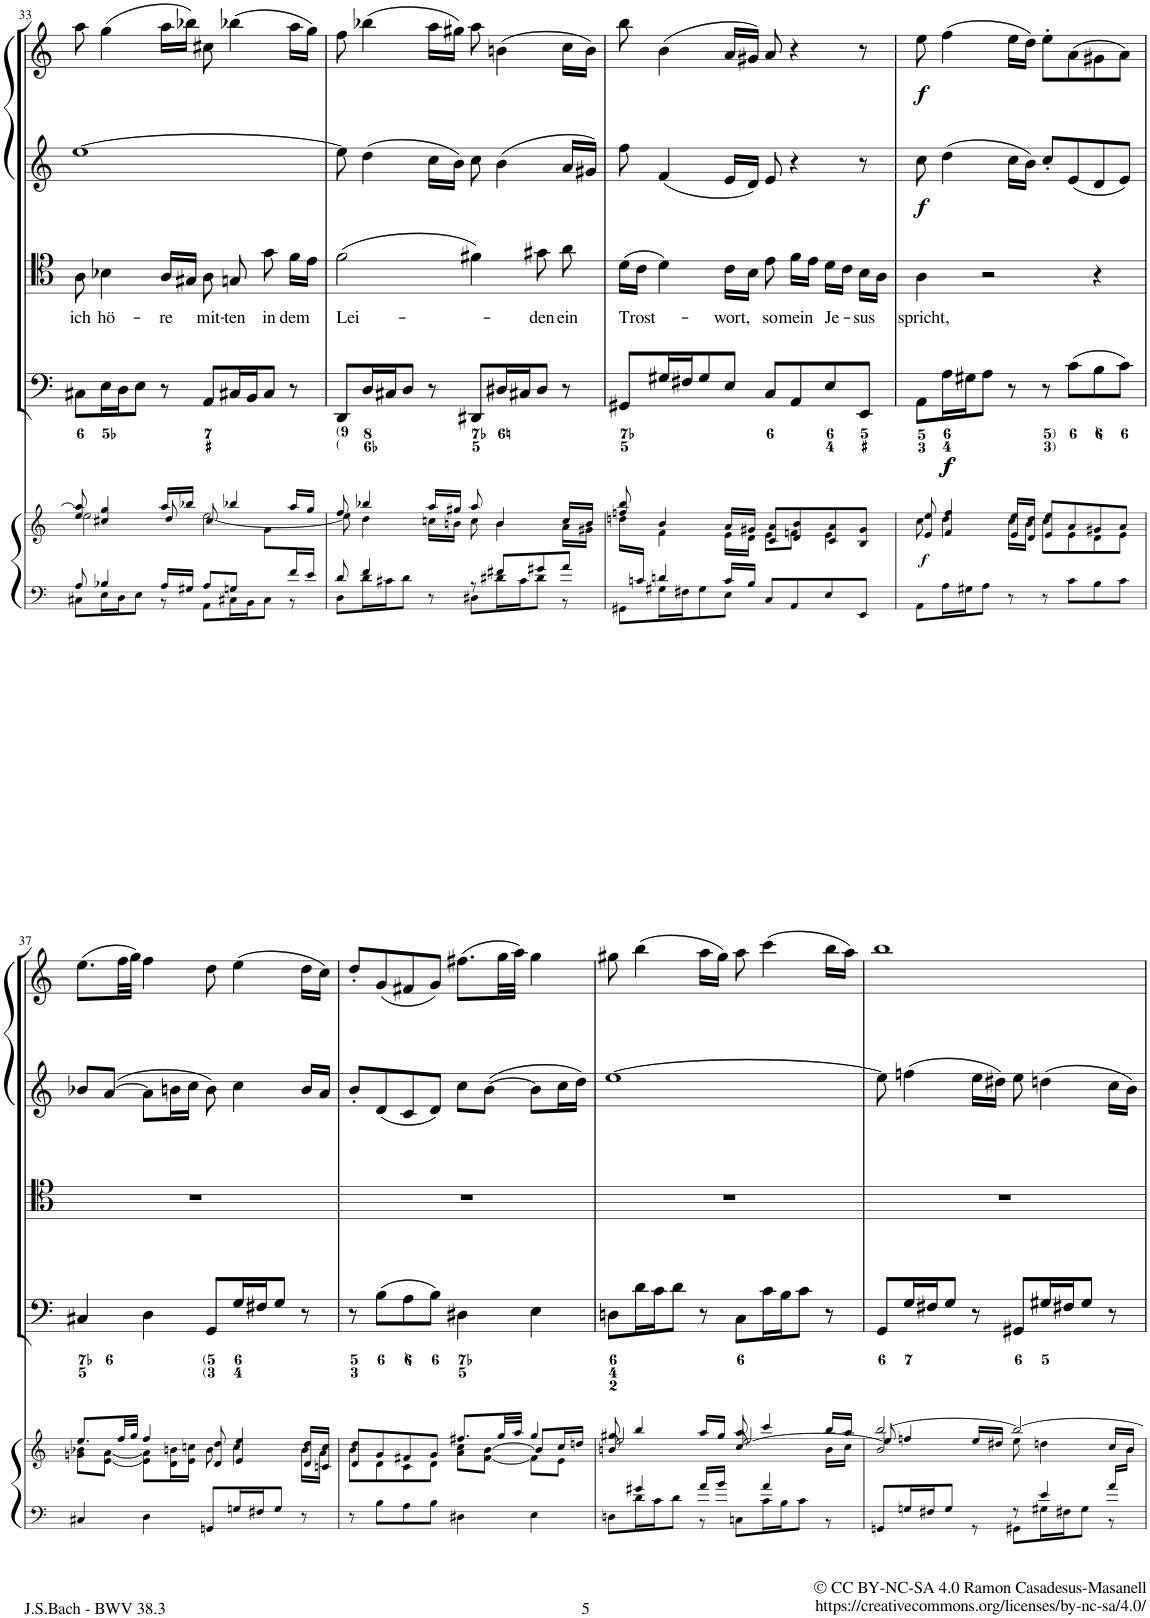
**kern	**kern	**dynam	**kern	**dynam	**kern	**text	**kern	**dynam	**kern	**dynam
*part5	*part5	*part5	*part4	*part4	*part3	*part3	*part2	*part2	*part1	*part1
*staff6	*staff5	*staff5/6	*staff4	*staff4	*staff3	*staff3	*staff2	*staff2	*staff1	*staff1
*I"Piano reduction	*	*	*I"Continuo	*	*I"Tenore	*	*I"Oboe II	*	*I"Oboe I	*
*I'Pno	*	*	*	*	*	*	*I'Ob	*	*I'Ob	*
!!LO:PB:g=z
*clefF4	*clefG2	*	*clefF4	*	*clefC4	*	*clefG2	*	*clefG2	*
*k[]	*k[]	*	*k[]	*	*k[]	*	*k[]	*	*k[]	*
*M4/4	*M4/4	*	*M4/4	*	*M4/4	*	*M4/4	*	*M4/4	*
*met(c)	*met(c)	*	*met(c)	*	*met(c)	*	*met(c)	*	*met(c)	*
=33	=33	=33	=33	=33	=33	=33	=33	=33	=33	=33
*^	*^	*	*	*	*	*	*	*	*	*
*	*	*	*^	*	*	*	*	*	*	*	*	*
*	*	*	*	*^	*	*	*	*	*	*	*	*	*
!	!	!	!	!	!	!	!	!	!	!LO:LY:b	!	!	!	!
8A/	8C#X\L	8ee/ 8aa/]	2ee\	4.ryy	2.ryy	.	8C#X\L	.	8A\	ich	[1ee	.	8aa\	.
!	!	!	!	!	!	!	!	!	!	!LO:LY:b	!	!	!	!
4B-X/	16E\L	4cc#X/ 4gg/	.	.	.	.	16E\L	.	4B-X\	hö-	.	.	(4gg\	.
.	16D\J	.	.	.	.	.	16D\J	.	.	.	.	.	.	.
.	8E\J	.	.	.	.	.	8E\J	.	.	.	.	.	.	.
!	!	!	!	!	!	!	!	!	!	!LO:LY:b	!	!	!	!
16A/LL	8r	16aa/LL	.	8dd/	.	.	8r	.	16A/LL	-re	.	.	16aa\LL	.
16G#X/JJ	.	16bb-X/JJ	.	.	.	.	.	.	16G#X/JJ	.	.	.	16bb-X\JJ)	.
!	!	!	!	!	!	!	!	!	!	!LO:LY:b	!	!	!	!
8A/L	8AA\L	8cc#/	[2ee\	2ryy	.	.	8AA/L	.	8A\	mit-	.	.	8cc#X\	.
!	!	!	!	!	!	!	!	!	!	!LO:LY:b	!	!	!	!
8Gn/J	16C#X\L	4bb-X/	.	.	.	.	16C#X/L	.	8Gn/	-ten	.	.	(4bb-X\	.
.	16BB\J	.	.	.	.	.	16BB/J	.	.	.	.	.	.	.
!	!	!	!	!	!	!	!	!	!	!LO:LY:b	!	!	!	!
8ryy	8C#\J	.	.	.	8g\L	.	8C#/J	.	8g\	in	.	.	.	.
!	!	!	!	!	!	!	!	!	!	!LO:LY:b	!	!	!	!
16f/L	8r	16aa/LL	.	.	8ryy	.	8r	.	16f\LL	dem	.	.	16aa\LL	.
16e/JJ	.	16gg/JJ	.	.	.	.	.	.	16e\JJ	.	.	.	16gg\JJ)	.
*	*	*	*v	*v	*v	*	*	*	*	*	*	*	*	*
=34	=34	=34	=34	=34	=34	=34	=34	=34	=34	=34	=34	=34
!	!	!	!	!	!	!	!	!LO:LY:b	!	!	!	!
8d/	8D\L	8ff/	8ee\]	.	8DD/L	.	(2f\	Lei-	8ee\]	.	8ff\	.
4f/	16d\L	4bb-X/	4dd\	.	16D/L	.	.	.	(4dd\	.	(4bb-X\	.
.	16c#X\J	.	.	.	16C#X/J	.	.	.	.	.	.	.
.	8d\J	.	.	.	8D/J	.	.	.	.	.	.	.
8r	8ryy	16aa/LL	16ccn\LL	.	8r	.	.	.	16cc\LL	.	16aa\LL	.
.	.	16gg#X/JJ	16bn\JJ	.	.	.	.	.	16b\JJ)	.	16gg#X\JJ)	.
8r	8D#X\L	8aa/	8cc\	.	8DD#X/L	.	4f#X\)	.	8cc\	.	8aa\	.
8f#X/L	16d#X\L	4b/	4b\	.	16D#X/L	.	.	.	(4b\	.	(4bn\	.
.	16c#\J	.	.	.	16C#X/J	.	.	.	.	.	.	.
!	!	!	!	!	!	!	!	!LO:LY:b	!	!	!	!
8g#X/	8d#\J	.	.	.	8D#/J	.	8g#X\	-den	.	.	.	.
!	!	!	!	!	!	!	!	!LO:LY:b	!	!	!	!
8a/J	8r	16cc/LL	16a\LL	.	8r	.	8a\	ein	16a/LL	.	16cc\LL	.
.	.	16b/JJ	16g#X\JJ	.	.	.	.	.	16g#X/JJ)	.	16b\JJ)	.
=35	=35	=35	=35	=35	=35	=35	=35	=35	=35	=35	=35	=35
*	*^	*	*	*	*	*	*	*	*	*	*	*
!	!	!	!	!	!	!	!	!	!LO:LY:b	!	!	!	!
16ryy	8ryy	8GG#X\L	8ffn/ 8bb/	16ddn\LL	.	8GG#X/L	.	(16d\LL	Trost-	8ff\	.	8bb\	.
16cn/JJ	.	.	.	16ryy	.	.	.	16c\JJ	.	.	.	.	.
2..ryy	4dn/	16G#X\L	4b/	4f\	.	16G#X/L	.	4d\)	.	(4f/	.	(4b\	.
.	.	16F#X\J	.	.	.	16F#X/J	.	.	.	.	.	.	.
.	.	8G#\	.	.	.	8G#/	.	.	.	.	.	.	.
!	!	!	!	!	!	!	!	!	!LO:LY:b	!	!	!	!
.	16c/LL	8E\J	16a/LL	16e\LL	.	8E/J	.	16c\LL	wort,	16e/LL	.	16a/LL	.
.	16B/JJ	.	16g#X/JJ	16d\JJ	.	.	.	16B\JJ	.	16d/JJ)	.	16g#X/JJ)	.
!	!	!	!	!	!	!	!	!	!LO:LY:b	!	!	!	!
.	8C/L	2ryy	8c/ 8a/L	8e\L	.	8C/L	.	8e\	so	8e/	.	8a/	.
!	!	!	!	!	!	!	!	!	!LO:LY:b	!	!	!	!
.	8AA/	.	8d/ 8b/	8fn\J	.	8AA/	.	16f\LL	mein	4r	.	4r	.
.	.	.	.	.	.	.	.	16e\JJ	.	.	.	.	.
!	!	!	!	!	!	!	!	!	!LO:LY:b	!	!	!	!
.	8E/	.	8c/ 8a/	4e\	.	8E/	.	16d\LL	Je-	.	.	.	.
.	.	.	.	.	.	.	.	16c\JJ	.	.	.	.	.
!	!	!	!	!	!	!	!	!	!LO:LY:b	!	!	!	!
.	8EE/J	.	8B/ 8g#/J	.	.	8EE/J	.	16B\LL	sus	8r	.	8r	.
.	.	.	.	.	.	.	.	16A\JJ	.	.	.	.	.
*v	*v	*v	*	*	*	*	*	*	*	*	*	*	*
=36	=36	=36	=36	=36	=36	=36	=36	=36	=36	=36	=36
!	!	!	!LO:DY:b	!	!	!	!LO:LY:b	!	!LO:DY:b	!	!LO:DY:b
8AA\L	8e/ 8ee/	8cc\	f	8AA\L	.	4A\	spricht,	8cc\	f	8ee\	f
!	!	!	!	!	!LO:DY:b	!	!	!	!	!	!
!	!	!	!	!	!LO:DY:n=1:b	!	!	!	!	!	!
16A\L	4f/ 4ff/	4dd\	.	16A\L	f f	.	.	(4dd\	.	(4ff\	.
16G#X\J	.	.	.	16G#X\J	.	.	.	.	.	.	.
8A\J	.	.	.	8A\J	.	2r	.	.	.	.	.
8r	16e/ 16ee/LL	16cc\LL	.	8r	.	.	.	16cc\LL	.	16ee\LL	.
.	16d/ 16dd/JJ	16b\JJ	.	.	.	.	.	16b\JJ)	.	16dd\JJ)	.
8r	8e/ 8ee/L	8cc\L	.	8r	.	.	.	8cc'/L	.	8ee'\L	.
8c\L	8a/	8e\	.	(8c\L	.	.	.	(8e/	.	(8a\	.
8B\	8g#X/	8d\	.	8B\	.	4r	.	8d/	.	8g#X\	.
8c\J	8a/J	8e\J	.	8c\J)	.	.	.	8e/J)	.	8a\J)	.
!!LO:LB:g=z
=37	=37	=37	=37	=37	=37	=37	=37	=37	=37	=37	=37
4C#X/	8.ee/L	8gn\ 8b-X\L	.	4C#X/	.	1r	.	8b-X/L	.	(8.ee\L	.
.	.	[8e\ [8a\J	.	.	.	.	.	([8a/J	.	.	.
.	32ff/LL	.	.	.	.	.	.	.	.	32ff\LL	.
.	32gg/JJJ	.	.	.	.	.	.	.	.	32gg\JJJ)	.
4D\	4ff/	8e\] 8a\]L	.	4D\	.	.	.	8a\L]	.	4ff\	.
.	.	16d\ 16bn\L	.	.	.	.	.	16bn\L	.	.	.
.	.	16e\ 16ccn\JJ	.	.	.	.	.	16cc\JJ	.	.	.
8GGn/L	8d/ 8dd/	8b\	.	8GG/L	.	.	.	8b\)	.	8dd\	.
16Gn/L	4e/ 4ee/	4cc\	.	16G/L	.	.	.	4cc\	.	(4ee\	.
16F#X/J	.	.	.	16F#X/J	.	.	.	.	.	.	.
8G/J	.	.	.	8G/J	.	.	.	.	.	.	.
8r	16d/ 16dd/LL	16b\LL	.	8r	.	.	.	16b/LL	.	16dd\LL	.
.	16cn/ 16cc/JJ	16a\JJ	.	.	.	.	.	16a/JJ	.	16cc\JJ)	.
=38	=38	=38	=38	=38	=38	=38	=38	=38	=38	=38	=38
*	*	*^	*	*	*	*	*	*	*	*	*
8r	8d/ 8dd/L	8b\L	2.ryy	.	8r	.	1r	.	8b'/L	.	8dd'/L	.
8B\L	8g/	8d\	.	.	(8B\L	.	.	.	(8d/	.	(8g/	.
8A\	8f#X/	8c\	.	.	8A\	.	.	.	8c/	.	8f#X/	.
8B\J	8g/J	8d\J	.	.	8B\J)	.	.	.	8d/J)	.	8g/J)	.
4D#X\	8.ff#X/L	8a\ 8cc\L	.	.	4D#X\	.	.	.	8cc\L	.	(8.ff#X\L	.
.	.	[8f#\ [>8b\J	.	.	.	.	.	.	([8b\J	.	.	.
.	32gg/LL	.	.	.	.	.	.	.	.	.	32gg\LL	.
.	32aa/JJJ	.	.	.	.	.	.	.	.	.	32aa\JJJ)	.
4E\	4gg/	8f#\L]	8b/L]	.	4E\	.	.	.	8b\L]	.	4gg\	.
.	.	8e\J	16cc/L	.	.	.	.	.	16cc\L	.	.	.
.	.	.	16ddn/JJ	.	.	.	.	.	16dd\JJ)	.	.	.
=39	=39	=39	=39	=39	=39	=39	=39	=39	=39	=39	=39	=39
*^	*	*	*	*	*	*	*	*	*	*	*	*
8ryy	8Dn\L	8gg#X/	2ee/	8bn/	.	8Dn\L	.	1r	.	[1ee	.	8gg#X\	.
4g#X/	16d\L	4bb/	.	4.ryy	.	16d\L	.	.	.	.	.	(4bb\	.
.	16c\J	.	.	.	.	16c\J	.	.	.	.	.	.	.
.	8d\J	.	.	.	.	8d\J	.	.	.	.	.	.	.
16a/LL	8r	16aa/LL	.	.	.	8r	.	.	.	.	.	16aa\LL	.
16b/JJ	.	16gg#/JJ	.	.	.	.	.	.	.	.	.	16gg#\JJ)	.
8ryy	8Cn\L	8aa/	[2ee/	8cc/	.	8C\L	.	.	.	.	.	8aa\	.
4a/	16c\L	4ccc/	.	4ryy	.	16c\L	.	.	.	.	.	(4ccc\	.
.	16B\J	.	.	.	.	16B\J	.	.	.	.	.	.	.
.	8c\J	.	.	.	.	8c\J	.	.	.	.	.	.	.
8ryy	8r	16bb/LL	.	16b\LL	.	8r	.	.	.	.	.	16bb\LL	.
.	.	16aa/JJ	.	16cc\JJ	.	.	.	.	.	.	.	16aa\JJ)	.
=40	=40	=40	=40	=40	=40	=40	=40	=40	=40	=40	=40	=40	=40
2ryy	8GGn/L	[2bb/	8ee/]	2b/	.	8GG/L	.	1r	.	8ee\]	.	1bb	.
.	16Gn/L	.	4ffn/	.	.	16G/L	.	.	.	(4ffn\	.	.	.
.	16F#X/J	.	.	.	.	16F#X/J	.	.	.	.	.	.	.
.	8G/J	.	.	.	.	8G/J	.	.	.	.	.	.	.
.	8r	.	16ee/LL	.	.	8r	.	.	.	16ee\LL	.	.	.
.	.	.	16dd#X/JJ	.	.	.	.	.	.	16dd#X\JJ)	.	.	.
8r	8GG#X\L	2bb/_	8ee\	4..ryy	.	8GG#X/L	.	.	.	8ee\	.	.	.
4e/	16G#X\L	.	4ddn\	.	.	16G#X/L	.	.	.	(4ddn\	.	.	.
.	16F#X\J	.	.	.	.	16F#X/J	.	.	.	.	.	.	.
.	8G#\J	.	.	.	.	8G#/J	.	.	.	.	.	.	.
16a/LL	8r	.	16cc/LL	.	.	8r	.	.	.	16cc\LL	.	.	.
16ryy	.	.	16b/JJ	16b\JJ	.	.	.	.	.	16b\JJ)	.	.	.
*v	*v	*	*	*	*	*	*	*	*	*	*	*	*
*	*v	*v	*v	*	*	*	*	*	*	*	*	*
=	=	=	=	=	=	=	=	=	=	=
*-	*-	*-	*-	*-	*-	*-	*-	*-	*-	*-
